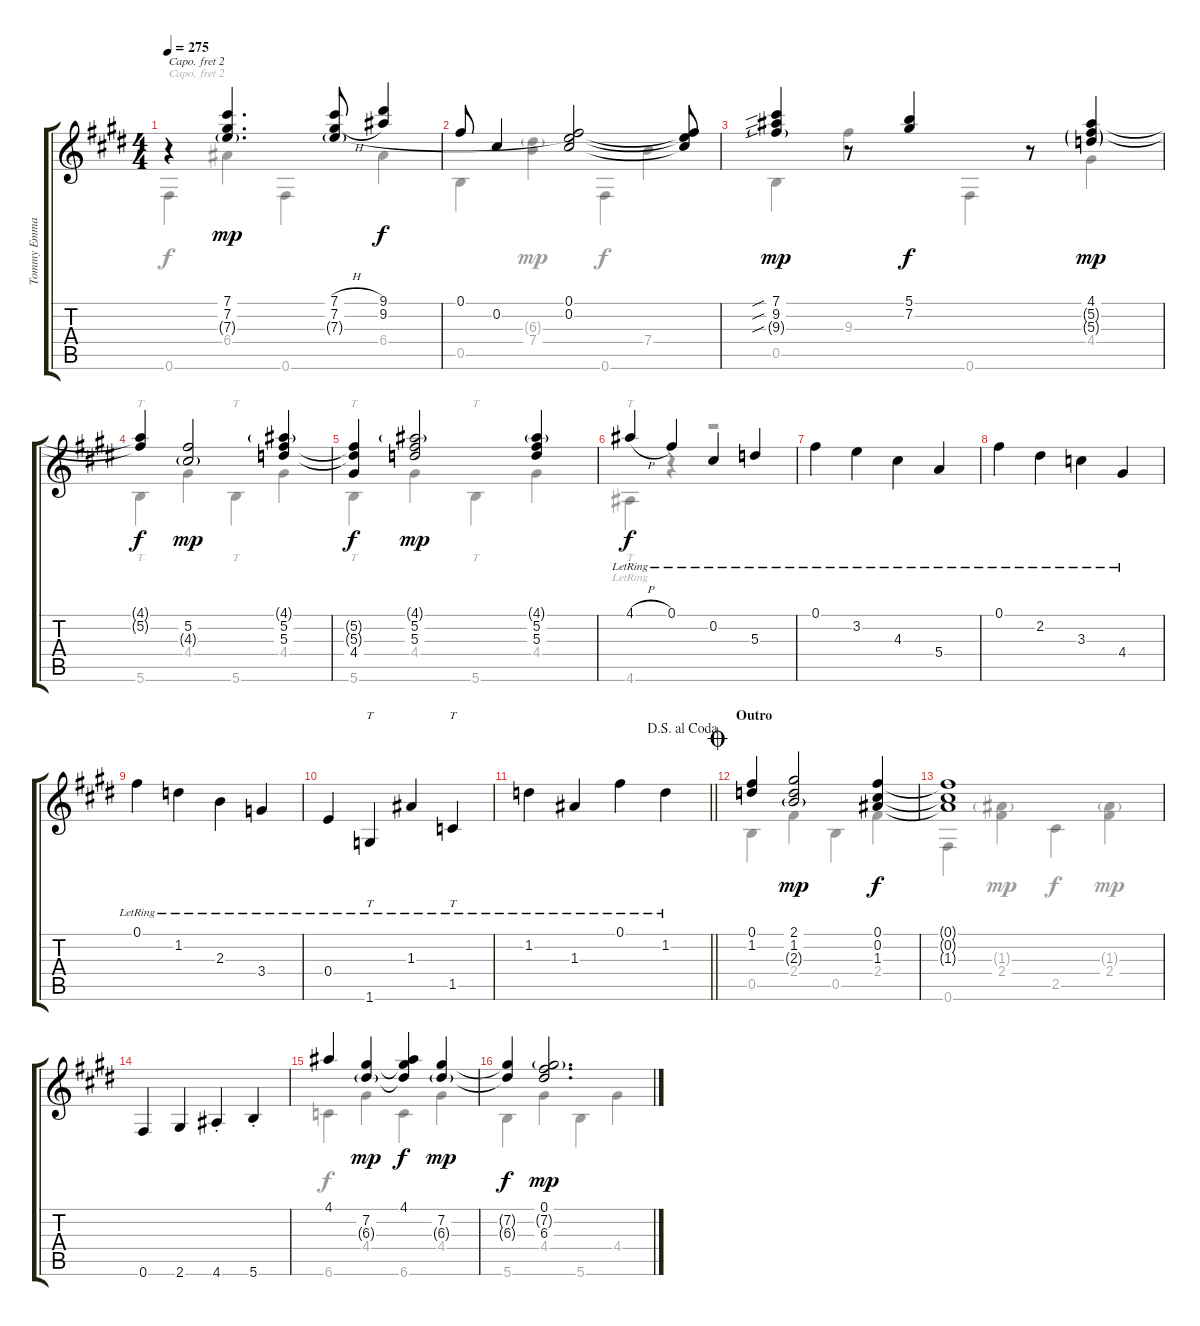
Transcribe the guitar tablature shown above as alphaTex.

\track ("Tommy Emmanuel" "Tommy Emma") {instrument acousticguitarsteel}
\staff {score tabs}
\capo 2
\tuning (E4 B3 G3 D3 A2 E2) {hide}
\voice
\ts (4 4)
\tempo 275
\clef g2
\ks c#minor
r.4{dy f} (7.1 7.2 7.3{g}).4{d dy mp} (7.1{h} 7.2{h} 7.3{g}).8 (9.1 9.2).4{dy f} |
\ks e
0.1.8 0.2.4 (0.1 0.2 7.3{t}).2 (0.1{t} 0.2{t} 7.3{t}).8 |
\ks c#minor
(7.1{sib} 9.2{sib} 9.3{sib g}).4{dy mp} r.8 (5.1 7.2).4{dy f} r.8 (4.1 5.2{g} 5.3{g}).4{dy mp} |
(4.1{t} 5.2{t}).4{dy f} (5.2 4.3{g}).2{dy mp} (4.1{g} 5.2 5.3).4 |
(5.2{t} 5.3{t} 4.4).4{dy f} (4.1{g} 5.2 5.3).2{dy mp} (4.1{g} 5.2 5.3).4 |
\ks e
4.1{h lr}.4{dy f} 0.1{lr}.4 0.2{lr}.4 5.3{lr}.4 |
\ks c#minor
0.1{lr}.4 3.2{lr}.4 4.3{lr}.4 5.4{lr}.4 |
0.1{lr}.4 2.2{lr}.4 3.3{lr}.4 4.4{lr}.4 |
0.1{lr}.4 1.2{lr}.4 2.3{lr}.4 3.4{lr}.4 |
\ks e
0.4{lr}.4 1.6{lr}.4{tt} 1.3{lr}.4 1.5{lr}.4{tt} |
\jump dalsegnoalcoda
\barLineRight lightlight
\ks c#minor
1.2{lr}.4 1.3{lr}.4 0.1{lr}.4 1.2{lr}.4 |
\section ("" "Outro")
\jump coda
(0.1 1.2).4 (2.1 1.2 2.3{g}).2{dy mp} (0.1 0.2 1.3).4{dy f} |
(0.1{t} 0.2{t} 1.3{t}).1 |
\ks e
0.6.4 2.6.4 4.6{st}.4 5.6{st}.4 |
\ks c#minor
4.1.4 (7.2 6.3{g}).4{dy mp} (4.1 7.2{t} 6.3{t}).4{dy f} (7.2 6.3{g}).4{dy mp} |
(7.2{t} 6.3{t}).4{dy f} (0.1 7.2{g} 6.3).2{d dy mp}
\voice
\clef g2
\ottava regular
\simile none
\ks c#minor
0.6.4{dy f} 6.4.4 0.6.4 6.4.4 |
\ks e
0.5.4 (6.3{g} 7.4).4{dy mp} 0.6.4{dy f} 7.4.4 |
\ks c#minor
0.5.4 9.3.4 0.6.4 4.4.4 |
5.6.4{tt} 4.4.4 5.6.4{tt} 4.4.4 |
5.6.4{tt} 4.4.4 5.6.4{tt} 4.4.4 |
\ks e
4.6{lr}.4{tt} r.4 r.2 |
\ks c#minor
|
|
|
\ks e
|
\barLineRight lightlight
\ks c#minor
|
0.5.4 2.4.4 0.5.4 2.4.4 |
0.6.4 (1.3{g} 2.4).4{dy mp} 2.5.4{dy f} (1.3{g} 2.4).4{dy mp} |
\ks e
|
\ks c#minor
6.6.4{dy f} 4.4.4 6.6.4 4.4.4 |
5.6.4 4.4.4 5.6.4 4.4.4
